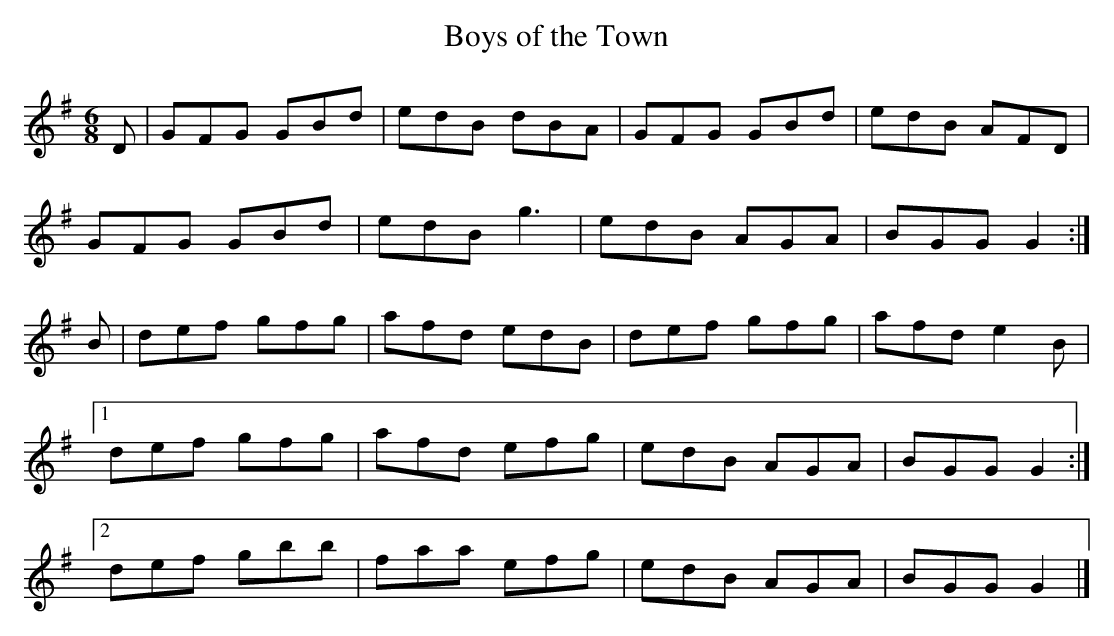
X:1
T:Boys of the Town
M:6/8
L:1/8
K:G Major
D|GFG GBd|edB dBA|GFG GBd|edB AFD|!
GFG GBd|edB g3|edB AGA|BGG G2:|!
B|def gfg|afd edB|def gfg|afd e2B|!
[1 def gfg|afd efg|edB AGA|BGG G2:|!
[2 def gbb|faa efg|edB AGA|BGG G2|]!
